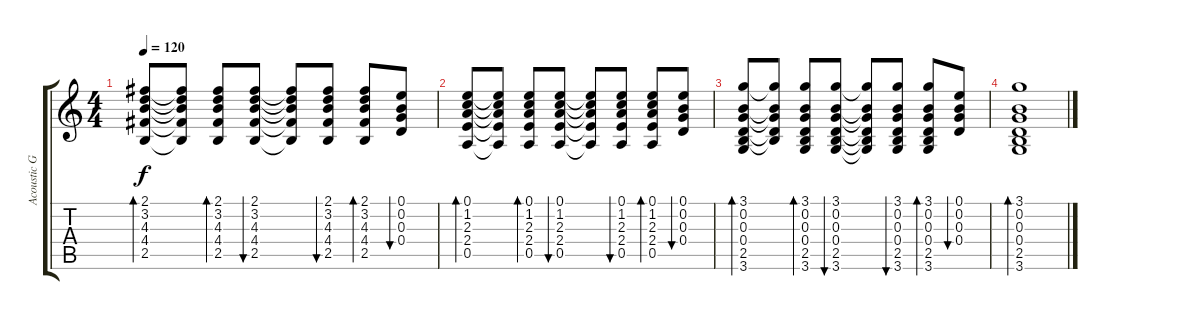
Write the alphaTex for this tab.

\track ("Acoustic Guitar" "Acoustic G") {instrument acousticguitarsteel}
\staff {score tabs}
\tuning (E4 B3 G3 D3 A2 E2) {hide}
\ts (4 4)
\tempo 120
\clef g2
\ks c
(2.1 3.2 4.3 4.4 2.5).8{bd 30 dy f} (2.1{t} 3.2{t} 4.3{t} 4.4{t} 2.5{t}).8 (2.1 3.2 4.3 4.4 2.5).8{bd 30} (2.1 3.2 4.3 4.4 2.5).8{bu 30} (2.1{t} 3.2{t} 4.3{t} 4.4{t} 2.5{t}).8 (2.1 3.2 4.3 4.4 2.5).8{bu 30} (2.1 3.2 4.3 4.4 2.5).8{bd 30} (0.1 0.2 0.3 0.4).8{bu 30} |
(0.1 1.2 2.3 2.4 0.5).8{bd 30} (0.1{t} 1.2{t} 2.3{t} 2.4{t} 0.5{t}).8 (0.1 1.2 2.3 2.4 0.5).8{bd 30} (0.1 1.2 2.3 2.4 0.5).8{bu 30} (0.1{t} 1.2{t} 2.3{t} 2.4{t} 0.5{t}).8 (0.1 1.2 2.3 2.4 0.5).8{bu 30} (0.1 1.2 2.3 2.4 0.5).8{bd 30} (0.1 0.2 0.3 0.4).8{bu 30} |
(3.1 0.2 0.3 0.4 2.5 3.6).8{bd 30} (3.1{t} 0.2{t} 0.3{t} 0.4{t} 2.5{t}).8 (3.1 0.2 0.3 0.4 2.5 3.6).8{bd 30} (3.1 0.2 0.3 0.4 2.5 3.6).8{bu 30} (3.1{t} 0.2{t} 0.3{t} 0.4{t} 2.5{t} 3.6{t}).8 (3.1 0.2 0.3 0.4 2.5 3.6).8{bu 30} (3.1 0.2 0.3 0.4 2.5 3.6).8{bd 30} (0.1 0.2 0.3 0.4).8{bu 30} |
(3.1 0.2 0.3 0.4 2.5 3.6).1{bd 480}
